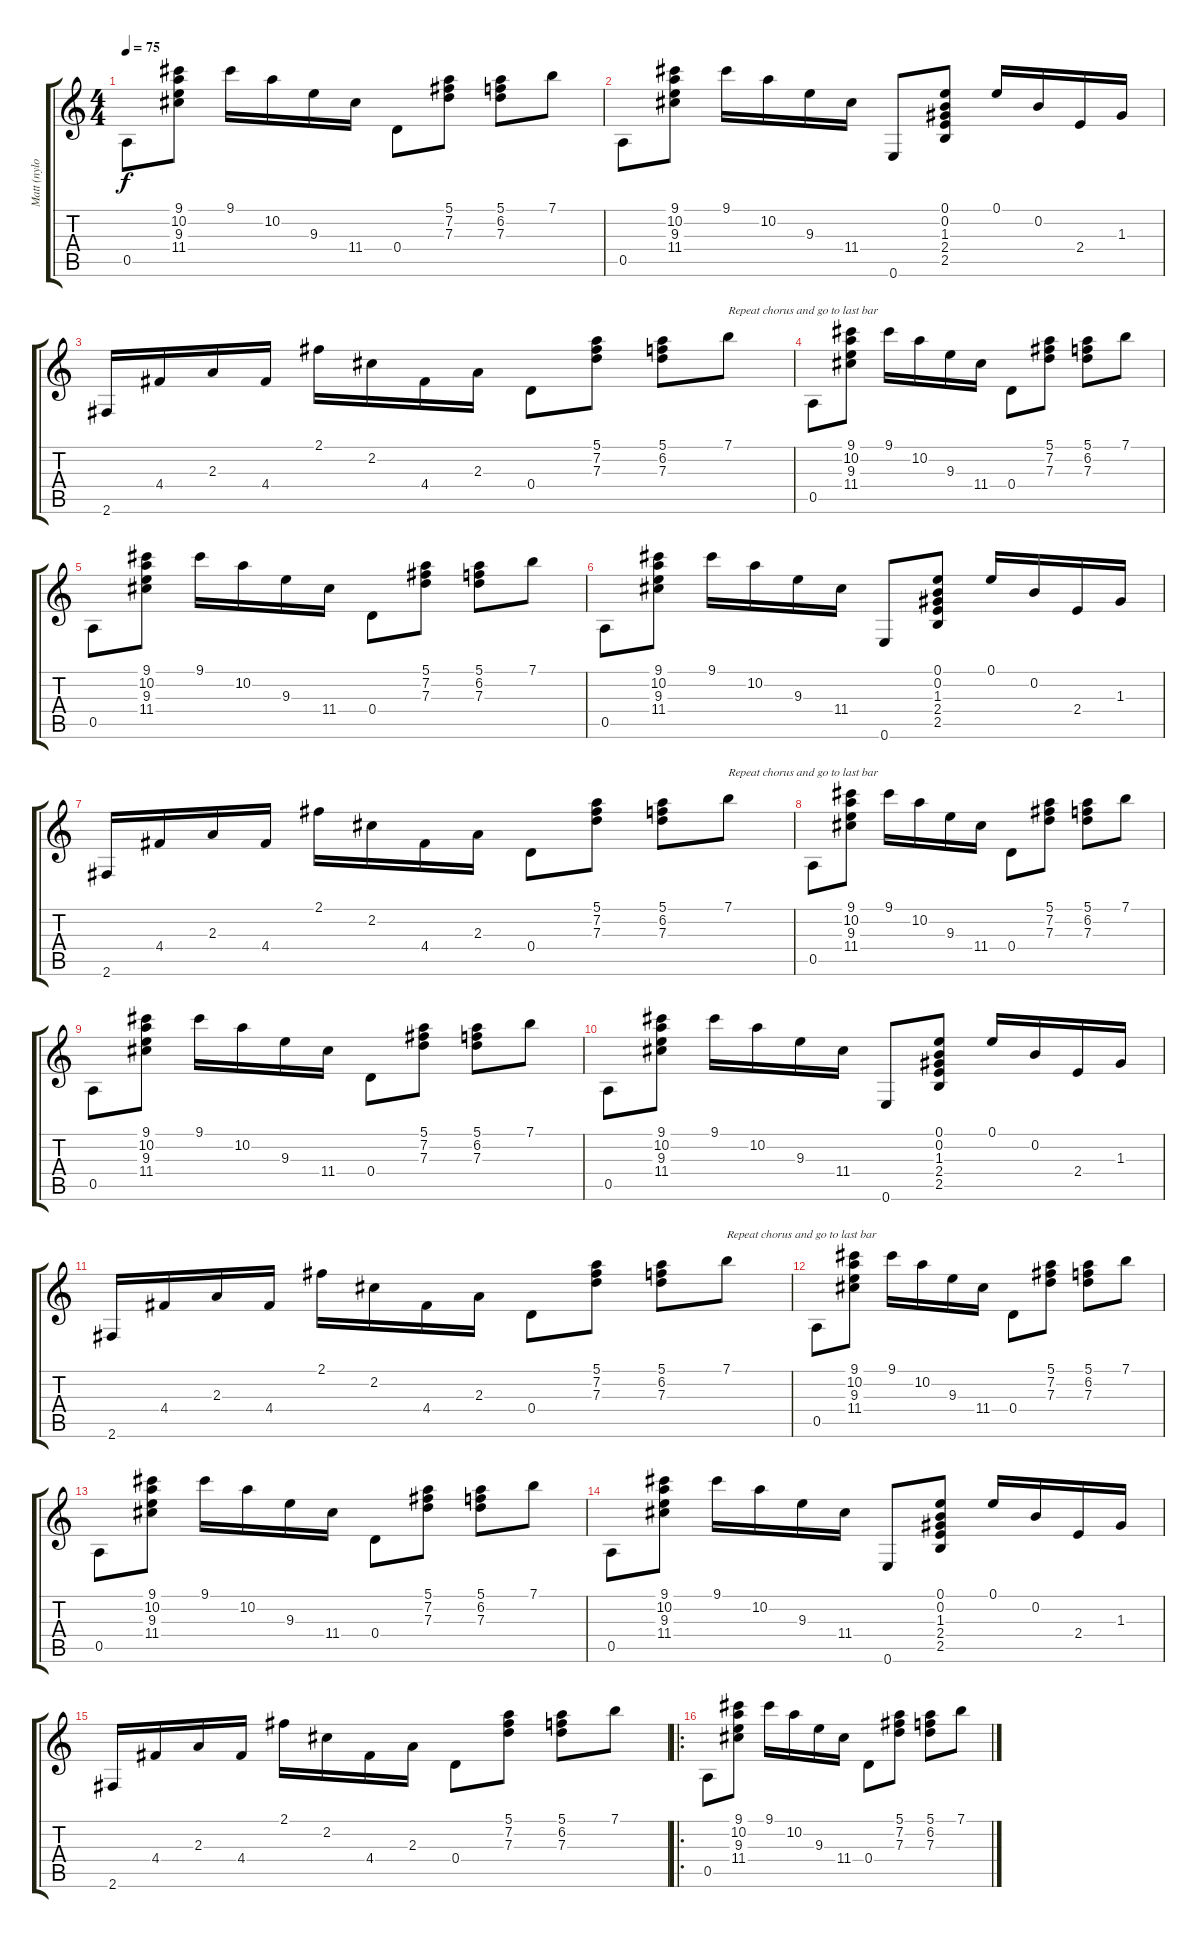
\track ("Matt (nylon guitar)" "Matt (nylo") {instrument acousticguitarnylon}
\staff {score tabs}
\tuning (E4 B3 G3 D3 A2 E2) {hide}
\ts (4 4)
\tempo 75
\clef g2
\ks c
0.5.8{dy f} (9.1 10.2 9.3 11.4).8 9.1.16 10.2.16 9.3.16 11.4.16 0.4.8 (5.1 7.2 7.3).8 (5.1 6.2 7.3).8 7.1.8 |
0.5.8 (9.1 10.2 9.3 11.4).8 9.1.16 10.2.16 9.3.16 11.4.16 0.6.8 (0.1 0.2 1.3 2.4 2.5).8 0.1.16 0.2.16 2.4.16 1.3.16 |
2.6.16 4.4.16 2.3.16 4.4.16 2.1.16 2.2.16 4.4.16 2.3.16 0.4.8 (5.1 7.2 7.3).8 (5.1 6.2 7.3).8 7.1.8{txt "Repeat chorus and go to last bar"} |
0.5.8 (9.1 10.2 9.3 11.4).8 9.1.16 10.2.16 9.3.16 11.4.16 0.4.8 (5.1 7.2 7.3).8 (5.1 6.2 7.3).8 7.1.8 |
0.5.8 (9.1 10.2 9.3 11.4).8 9.1.16 10.2.16 9.3.16 11.4.16 0.4.8 (5.1 7.2 7.3).8 (5.1 6.2 7.3).8 7.1.8 |
0.5.8 (9.1 10.2 9.3 11.4).8 9.1.16 10.2.16 9.3.16 11.4.16 0.6.8 (0.1 0.2 1.3 2.4 2.5).8 0.1.16 0.2.16 2.4.16 1.3.16 |
2.6.16 4.4.16 2.3.16 4.4.16 2.1.16 2.2.16 4.4.16 2.3.16 0.4.8 (5.1 7.2 7.3).8 (5.1 6.2 7.3).8 7.1.8{txt "Repeat chorus and go to last bar"} |
0.5.8 (9.1 10.2 9.3 11.4).8 9.1.16 10.2.16 9.3.16 11.4.16 0.4.8 (5.1 7.2 7.3).8 (5.1 6.2 7.3).8 7.1.8 |
0.5.8 (9.1 10.2 9.3 11.4).8 9.1.16 10.2.16 9.3.16 11.4.16 0.4.8 (5.1 7.2 7.3).8 (5.1 6.2 7.3).8 7.1.8 |
0.5.8 (9.1 10.2 9.3 11.4).8 9.1.16 10.2.16 9.3.16 11.4.16 0.6.8 (0.1 0.2 1.3 2.4 2.5).8 0.1.16 0.2.16 2.4.16 1.3.16 |
2.6.16 4.4.16 2.3.16 4.4.16 2.1.16 2.2.16 4.4.16 2.3.16 0.4.8 (5.1 7.2 7.3).8 (5.1 6.2 7.3).8 7.1.8{txt "Repeat chorus and go to last bar"} |
0.5.8 (9.1 10.2 9.3 11.4).8 9.1.16 10.2.16 9.3.16 11.4.16 0.4.8 (5.1 7.2 7.3).8 (5.1 6.2 7.3).8 7.1.8 |
0.5.8 (9.1 10.2 9.3 11.4).8 9.1.16 10.2.16 9.3.16 11.4.16 0.4.8 (5.1 7.2 7.3).8 (5.1 6.2 7.3).8 7.1.8 |
0.5.8 (9.1 10.2 9.3 11.4).8 9.1.16 10.2.16 9.3.16 11.4.16 0.6.8 (0.1 0.2 1.3 2.4 2.5).8 0.1.16 0.2.16 2.4.16 1.3.16 |
2.6.16 4.4.16 2.3.16 4.4.16 2.1.16 2.2.16 4.4.16 2.3.16 0.4.8 (5.1 7.2 7.3).8 (5.1 6.2 7.3).8 7.1.8 |
\ro
0.5.8 (9.1 10.2 9.3 11.4).8 9.1.16 10.2.16 9.3.16 11.4.16 0.4.8 (5.1 7.2 7.3).8 (5.1 6.2 7.3).8 7.1.8
